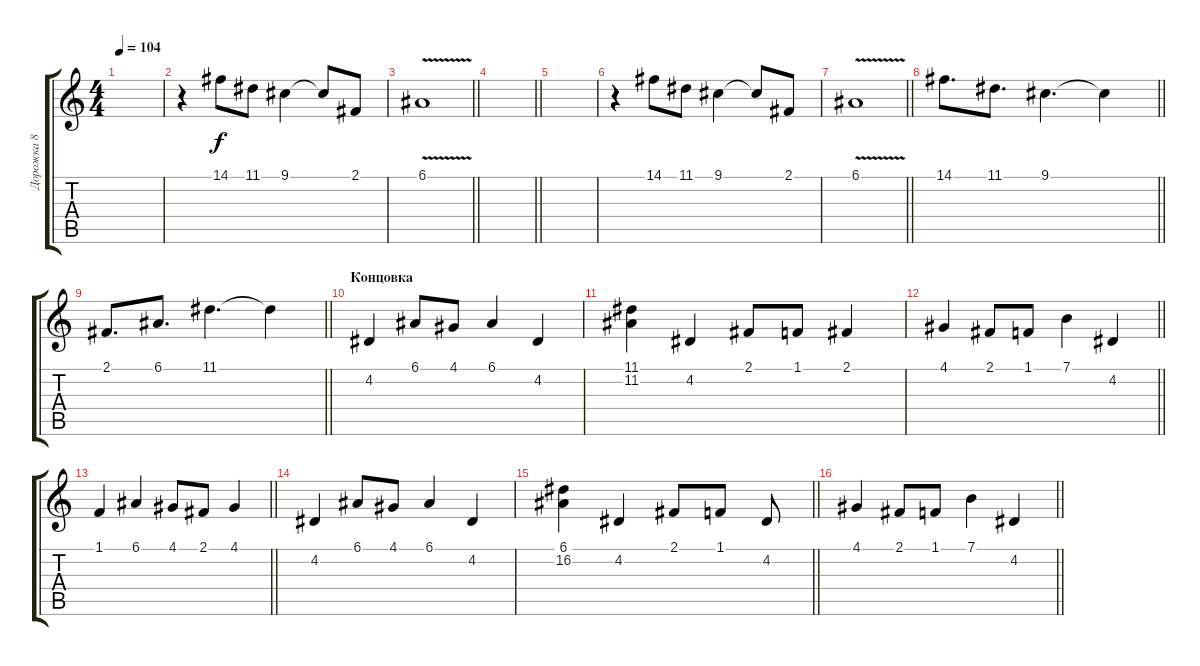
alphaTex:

\track ("Дорожка 8" "Дорожка 8") {instrument electricgrandpiano}
\staff {score tabs}
\tuning (E4 B3 G3 D3 A2 E2) {hide}
\ts (4 4)
\tempo 104
\clef g2
\ks c
|
r.4 14.1.8 11.1.8 9.1.4 9.1{t}.8 2.1.8 |
\barLineRight lightlight
6.1{v}.1 |
\barLineRight lightlight
|
|
r.4 14.1.8 11.1.8 9.1.4 9.1{t}.8 2.1.8 |
\barLineRight lightlight
6.1{v}.1 |
\barLineRight lightlight
14.1.8{d} 11.1.8{d} 9.1.4{d} 9.1{t}.4 |
\barLineRight lightlight
2.1.8{d} 6.1.8{d} 11.1.4{d} 11.1{t}.4 |
\section ("" "Концовка")
4.2.4 6.1.8 4.1.8 6.1.4 4.2.4 |
(11.1 11.2).4 4.2.4 2.1.8 1.1.8 2.1.4 |
\barLineRight lightlight
4.1.4 2.1.8 1.1.8 7.1.4 4.2.4 |
\barLineRight lightlight
1.1.4 6.1.4 4.1.8 2.1.8 4.1.4 |
\section ("" "")
4.2.4 6.1.8 4.1.8 6.1.4 4.2.4 |
\barLineRight lightlight
(6.1 16.2).4 4.2.4 2.1.8 1.1.8 4.2.8 |
\barLineRight lightlight
4.1.4 2.1.8 1.1.8 7.1.4 4.2.4
